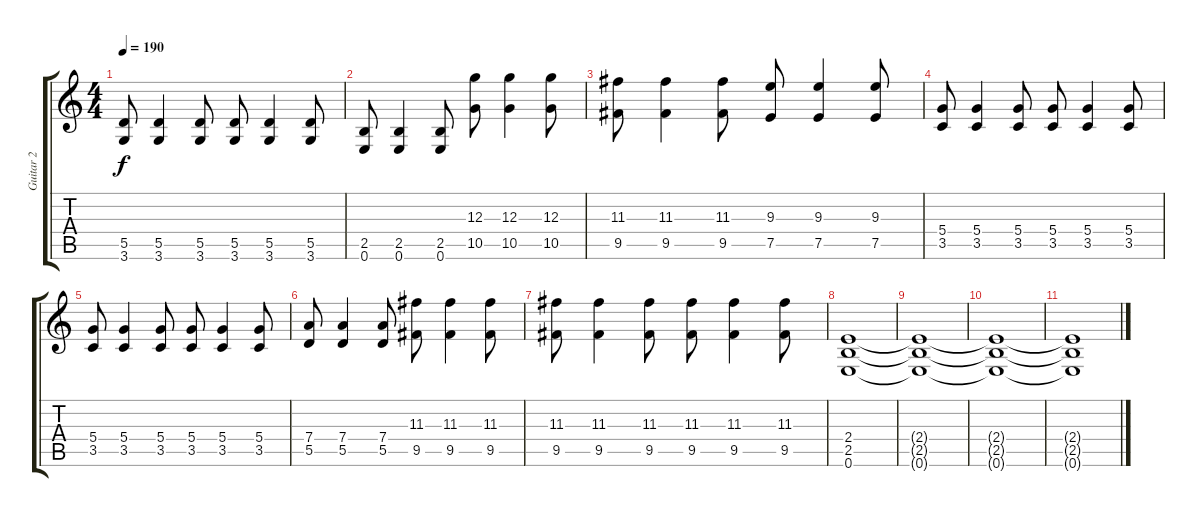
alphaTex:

\track ("Guitar 2" "Guitar 2") {instrument distortionguitar}
\staff {score tabs}
\tuning (E4 B3 G3 D3 A2 E2) {hide}
\ts (4 4)
\tempo 190
\clef g2
\ks c
(5.5 3.6).8{dy f} (5.5 3.6).4 (5.5 3.6).8 (5.5 3.6).8 (5.5 3.6).4 (5.5 3.6).8 |
(2.5 0.6).8 (2.5 0.6).4 (2.5 0.6).8 (12.3 10.5).8 (12.3 10.5).4 (12.3 10.5).8 |
(11.3 9.5).8 (11.3 9.5).4 (11.3 9.5).8 (9.3 7.5).8 (9.3 7.5).4 (9.3 7.5).8 |
(5.4 3.5).8 (5.4 3.5).4 (5.4 3.5).8 (5.4 3.5).8 (5.4 3.5).4 (5.4 3.5).8 |
(5.4 3.5).8 (5.4 3.5).4 (5.4 3.5).8 (5.4 3.5).8 (5.4 3.5).4 (5.4 3.5).8 |
(7.4 5.5).8 (7.4 5.5).4 (7.4 5.5).8 (11.3 9.5).8 (11.3 9.5).4 (11.3 9.5).8 |
(11.3 9.5).8 (11.3 9.5).4 (11.3 9.5).8 (11.3 9.5).8 (11.3 9.5).4 (11.3 9.5).8 |
(2.4 2.5 0.6).1 |
(2.4{t} 2.5{t} 0.6{t}).1 |
(2.4{t} 2.5{t} 0.6{t}).1 |
(2.4{t} 2.5{t} 0.6{t}).1
